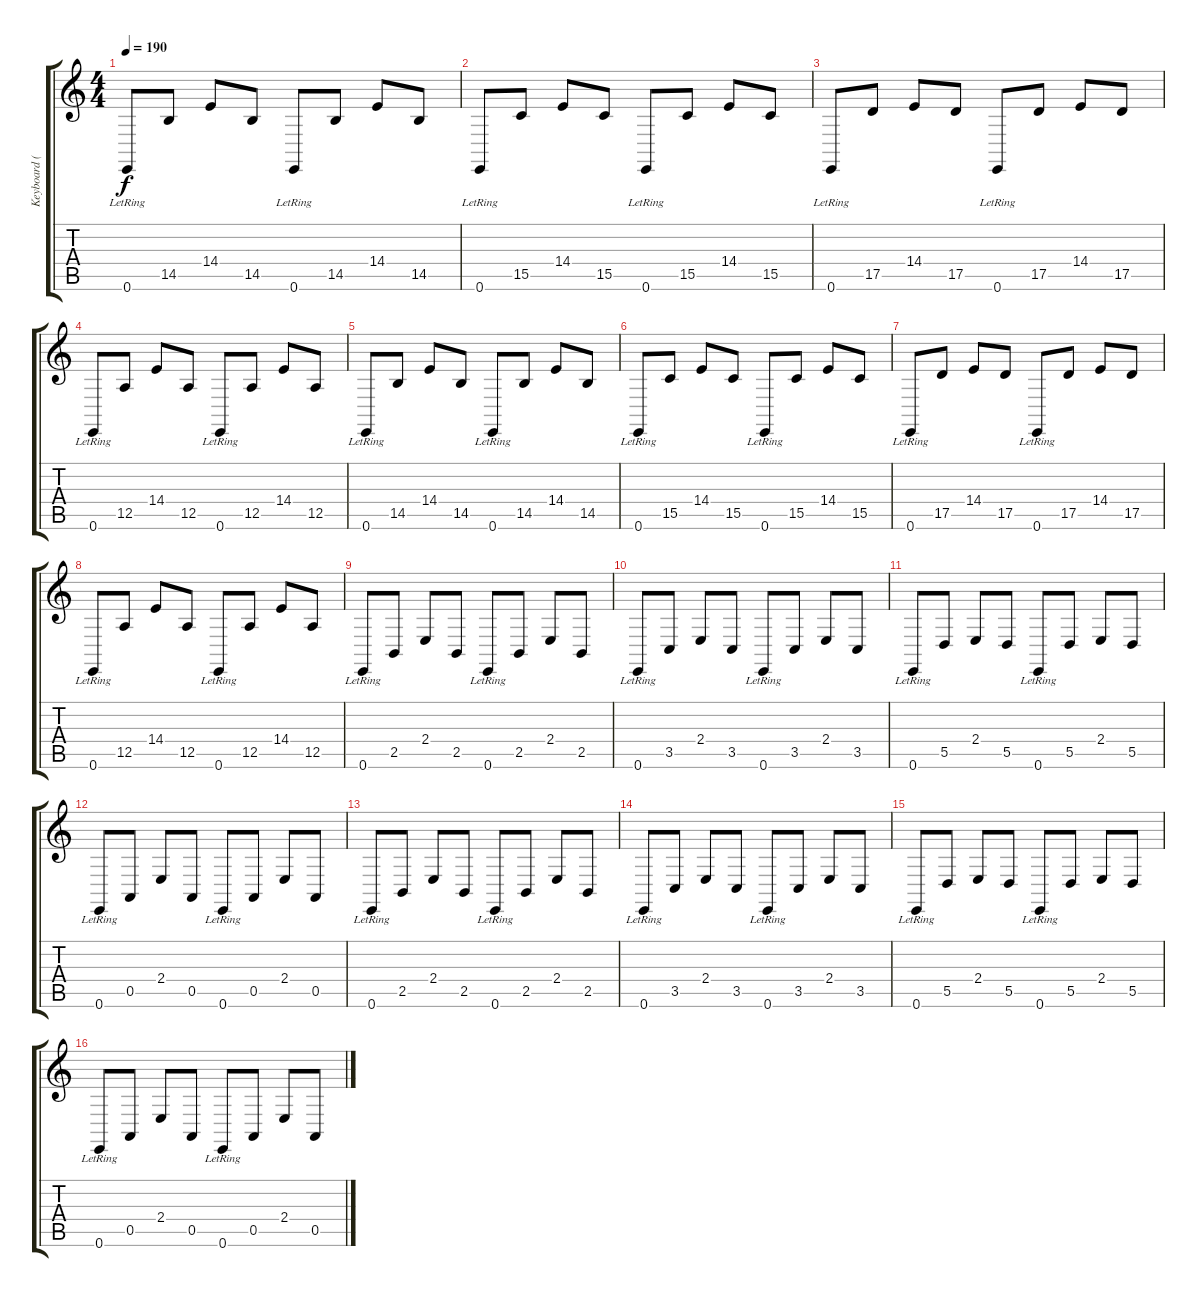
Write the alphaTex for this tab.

\track ("Keyboard (Piano)" "Keyboard (") {instrument electricgrandpiano}
\staff {score tabs}
\tuning (E4 B3 G3 D3 A2 E2) {hide}
\ts (4 4)
\tempo 190
\clef g2
\ks c
0.6{lr}.8{dy f} 14.5.8 14.4.8 14.5.8 0.6{lr}.8 14.5.8 14.4.8 14.5.8 |
0.6{lr}.8 15.5.8 14.4.8 15.5.8 0.6{lr}.8 15.5.8 14.4.8 15.5.8 |
0.6{lr}.8 17.5.8 14.4.8 17.5.8 0.6{lr}.8 17.5.8 14.4.8 17.5.8 |
0.6{lr}.8 12.5.8 14.4.8 12.5.8 0.6{lr}.8 12.5.8 14.4.8 12.5.8 |
0.6{lr}.8 14.5.8 14.4.8 14.5.8 0.6{lr}.8 14.5.8 14.4.8 14.5.8 |
0.6{lr}.8 15.5.8 14.4.8 15.5.8 0.6{lr}.8 15.5.8 14.4.8 15.5.8 |
0.6{lr}.8 17.5.8 14.4.8 17.5.8 0.6{lr}.8 17.5.8 14.4.8 17.5.8 |
0.6{lr}.8 12.5.8 14.4.8 12.5.8 0.6{lr}.8 12.5.8 14.4.8 12.5.8 |
0.6{lr}.8 2.5.8 2.4.8 2.5.8 0.6{lr}.8 2.5.8 2.4.8 2.5.8 |
0.6{lr}.8 3.5.8 2.4.8 3.5.8 0.6{lr}.8 3.5.8 2.4.8 3.5.8 |
0.6{lr}.8 5.5.8 2.4.8 5.5.8 0.6{lr}.8 5.5.8 2.4.8 5.5.8 |
0.6{lr}.8 0.5.8 2.4.8 0.5.8 0.6{lr}.8 0.5.8 2.4.8 0.5.8 |
0.6{lr}.8 2.5.8 2.4.8 2.5.8 0.6{lr}.8 2.5.8 2.4.8 2.5.8 |
0.6{lr}.8 3.5.8 2.4.8 3.5.8 0.6{lr}.8 3.5.8 2.4.8 3.5.8 |
0.6{lr}.8 5.5.8 2.4.8 5.5.8 0.6{lr}.8 5.5.8 2.4.8 5.5.8 |
0.6{lr}.8 0.5.8 2.4.8 0.5.8 0.6{lr}.8 0.5.8 2.4.8 0.5.8
